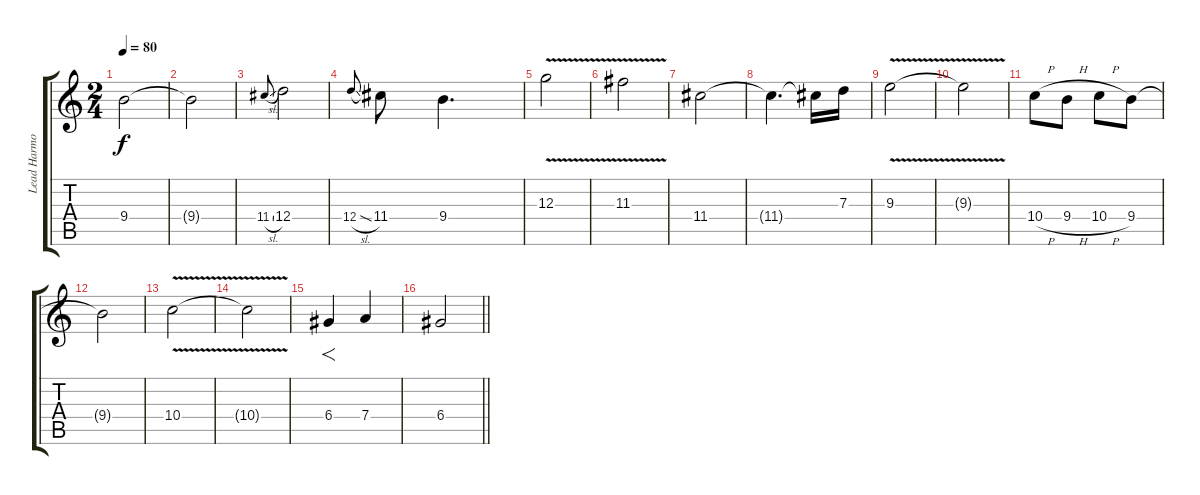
\track ("Lead Harmony" "Lead Harmo") {instrument electricguitarjazz}
\staff {score tabs}
\tuning (E4 B3 G3 D3 A2 E2) {hide}
\ts (2 4)
\tempo 80
\clef g2
\ks c
9.4.2{dy f} |
9.4{t}.2 |
11.4{sl}.8{gr onbeat} 12.4.2 |
12.4{sl}.8{gr onbeat} 11.4.8 9.4.4{d} |
12.3{v}.2 |
11.3{v}.2 |
11.4.2 |
11.4{t}.4{d} 11.4{t}.16 7.3.16 |
9.3{v}.2 |
9.3{t}.2 |
10.4{h}.8 9.4{h}.8 10.4{h}.8 9.4.8 |
9.4{t}.2 |
10.4{v}.2 |
10.4{t}.2 |
6.4.4{f} 7.4.4 |
\barLineRight lightlight
6.4.2
